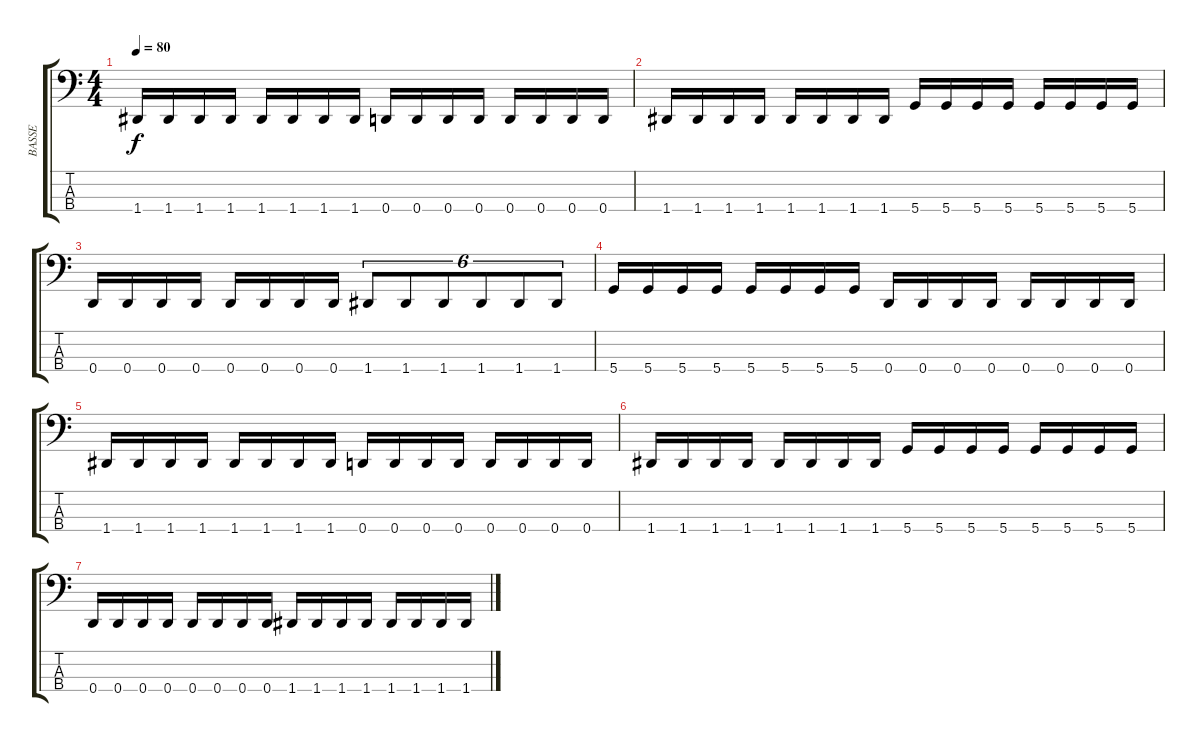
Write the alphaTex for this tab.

\track ("BASSE" "BASSE") {instrument electricbassfinger}
\staff {score tabs}
\tuning (F2 C2 G1 D1) {hide}
\ts (4 4)
\tempo 80
\clef f4
\ks c
1.4.16{dy f} 1.4.16 1.4.16 1.4.16 1.4.16 1.4.16 1.4.16 1.4.16 0.4.16 0.4.16 0.4.16 0.4.16 0.4.16 0.4.16 0.4.16 0.4.16 |
1.4.16 1.4.16 1.4.16 1.4.16 1.4.16 1.4.16 1.4.16 1.4.16 5.4.16 5.4.16 5.4.16 5.4.16 5.4.16 5.4.16 5.4.16 5.4.16 |
0.4.16 0.4.16 0.4.16 0.4.16 0.4.16 0.4.16 0.4.16 0.4.16 1.4.8{tu (6 4)} 1.4.8{tu (6 4)} 1.4.8{tu (6 4)} 1.4.8{tu (6 4)} 1.4.8{tu (6 4)} 1.4.8{tu (6 4)} |
5.4.16 5.4.16 5.4.16 5.4.16 5.4.16 5.4.16 5.4.16 5.4.16 0.4.16 0.4.16 0.4.16 0.4.16 0.4.16 0.4.16 0.4.16 0.4.16 |
1.4.16 1.4.16 1.4.16 1.4.16 1.4.16 1.4.16 1.4.16 1.4.16 0.4.16 0.4.16 0.4.16 0.4.16 0.4.16 0.4.16 0.4.16 0.4.16 |
1.4.16 1.4.16 1.4.16 1.4.16 1.4.16 1.4.16 1.4.16 1.4.16 5.4.16 5.4.16 5.4.16 5.4.16 5.4.16 5.4.16 5.4.16 5.4.16 |
0.4.16 0.4.16 0.4.16 0.4.16 0.4.16 0.4.16 0.4.16 0.4.16 1.4.16 1.4.16 1.4.16 1.4.16 1.4.16 1.4.16 1.4.16 1.4.16
